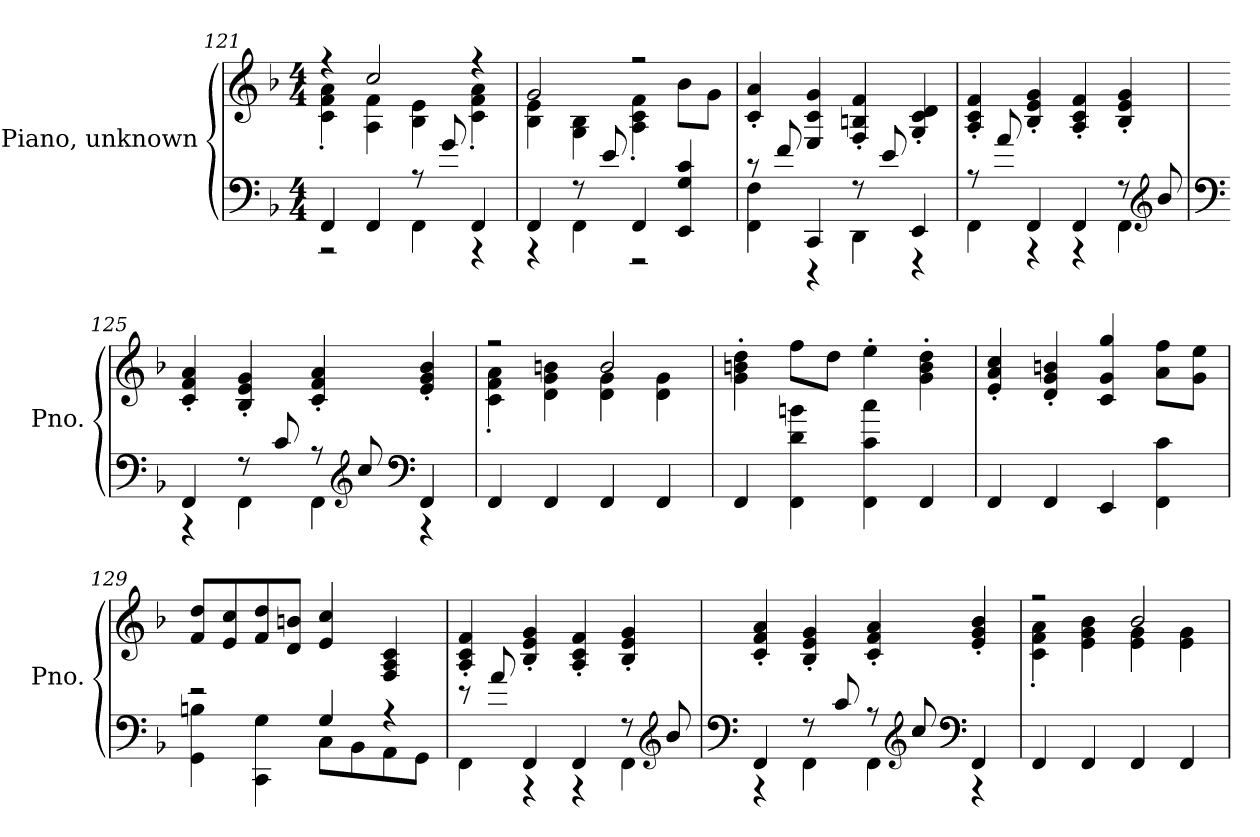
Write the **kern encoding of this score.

**kern	**kern
*part1	*part1
*staff2	*staff1
*I"Piano, unknown	*
*I'Pno.	*
*clefF4	*clefG2
*k[b-]	*k[b-]
*M4/4	*M4/4
=121	=121
*^	*^
4FF/	2r	4r	4c\' 4f\' 4a\'
4FF/	.	2cc/	4A\ 4f\
8r	4FF\	.	4B-\ 4e\
8g/	.	.	.
4FF/	4r	4r	4c\' 4f\' 4a\'
!!LO:LB:g=z	!!
=122	=122	=122	=122
4FF/	4r	2g/	4B-\ 4e\
8r	4FF\	.	4G\ 4B-\
8e/	.	.	.
4FF/	2r	2r	4A\' 4c\' 4f\'
4EE/ 4G/ 4c/	.	.	8b-\L
.	.	.	8g\J
*	*	*v	*v
=123	=123	=123
8r	4FF\ 4F\	4c/' 4a/'
8f/	.	.
4CC/	4r	4E/ 4c/ 4g/
8r	4DD\	4F/' 4Bn/' 4f/'
8e/	.	.
4EE/	4r	4G/' 4c/' 4d/'
=124	=124	=124
8r	4FF\	4A/' 4c/' 4f/'
8a/	.	.
4FF/	4r	4B-/' 4e/' 4g/'
4FF/	4r	4A/' 4c/' 4f/'
8r	4FF\	4B-/' 4e/' 4g/'
*clefG2	*	*
8b-/	.	.
=125	=125	=125
*clefF4	*	*
4FF/	4r	4c/' 4f/' 4a/'
8r	4FF\	4B-/' 4e/' 4g/'
8c/	.	.
8r	4FF\	4c/' 4f/' 4a/'
*clefG2	*	*
8cc/	.	.
*clefF4	*	*
4FF/	4r	4e/' 4g/' 4b-/'
*v	*v	*
!!LO:LB:g=z
=126	=126
*	*^
4FF/	2r	4c\' 4f\' 4a\'
4FF/	.	4d\ 4g\ 4bn\
4FF/	2b/	4d\ 4g\
4FF/	.	4d\ 4g\
*	*v	*v
=127	=127
4FF/	4g\' 4bn\' 4dd\'
4FF\ 4d\ 4bn\	8ff\L
.	8dd\J
4FF\ 4c\ 4cc\	4ee'\
4FF/	4g\' 4b\' 4dd\'
=128	=128
4FF/	4e/' 4a/' 4cc/'
4FF/	4d/' 4g/' 4bn/'
4EE/	4c/ 4g/ 4gg/
4FF\ 4c\	8a\ 8ff\L
.	8g\ 8ee\J
=129	=129
*^	*
2r	4GG\ 4Bn\	8f/ 8dd/L
.	.	8e/ 8cc/
.	4CC\ 4G\	8f/ 8dd/
.	.	8d/ 8bn/J
4G/	8C\L	4e/ 4cc/
.	8BB-\	.
4r	8AA\	4F/ 4A/ 4c/
.	8GG\J	.
=130	=130	=130
8r	4FF\	4A/' 4c/' 4f/'
8a/	.	.
4FF/	4r	4B-/' 4e/' 4g/'
4FF/	4r	4A/' 4c/' 4f/'
8r	4FF\	4B-/' 4e/' 4g/'
*clefG2	*	*
8b-/	.	.
!!LO:LB:g=z
=131	=131	=131
*clefF4	*	*
4FF/	4r	4c/' 4f/' 4a/'
8r	4FF\	4B-/' 4e/' 4g/'
8c/	.	.
8r	4FF\	4c/' 4f/' 4a/'
*clefG2	*	*
8cc/	.	.
*clefF4	*	*
4FF/	4r	4e/' 4g/' 4b-/'
*v	*v	*
=132	=132
*	*^
4FF/	2r	4c\' 4f\' 4a\'
4FF/	.	4e\ 4g\ 4b-\
4FF/	2b-/	4e\ 4g\
4FF/	.	4e\ 4g\
*	*v	*v
=	=
*-	*-
